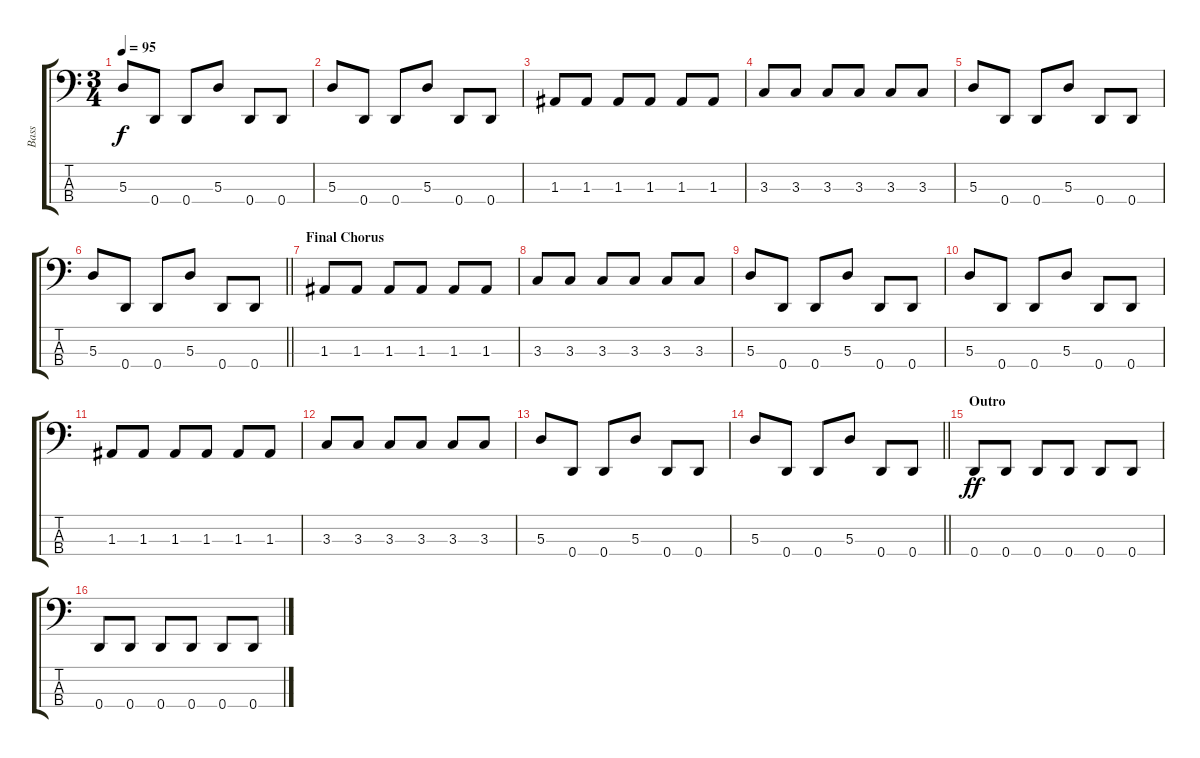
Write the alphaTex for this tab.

\track ("Bass" "Bass") {instrument electricbassfinger}
\staff {score tabs}
\tuning (G2 D2 A1 D1) {hide}
\ts (3 4)
\tempo 95
\clef f4
\ks c
5.3.8{dy f} 0.4.8 0.4.8 5.3.8 0.4.8 0.4.8 |
5.3.8 0.4.8 0.4.8 5.3.8 0.4.8 0.4.8 |
1.3.8 1.3.8 1.3.8 1.3.8 1.3.8 1.3.8 |
3.3.8 3.3.8 3.3.8 3.3.8 3.3.8 3.3.8 |
5.3.8 0.4.8 0.4.8 5.3.8 0.4.8 0.4.8 |
\barLineRight lightlight
5.3.8 0.4.8 0.4.8 5.3.8 0.4.8 0.4.8 |
\section ("" "Final Chorus")
1.3.8 1.3.8 1.3.8 1.3.8 1.3.8 1.3.8 |
3.3.8 3.3.8 3.3.8 3.3.8 3.3.8 3.3.8 |
5.3.8 0.4.8 0.4.8 5.3.8 0.4.8 0.4.8 |
5.3.8 0.4.8 0.4.8 5.3.8 0.4.8 0.4.8 |
1.3.8 1.3.8 1.3.8 1.3.8 1.3.8 1.3.8 |
3.3.8 3.3.8 3.3.8 3.3.8 3.3.8 3.3.8 |
5.3.8 0.4.8 0.4.8 5.3.8 0.4.8 0.4.8 |
\barLineRight lightlight
5.3.8 0.4.8 0.4.8 5.3.8 0.4.8 0.4.8 |
\section ("" "Outro")
0.4.8{dy ff} 0.4.8 0.4.8 0.4.8 0.4.8 0.4.8 |
0.4.8 0.4.8 0.4.8 0.4.8 0.4.8 0.4.8
